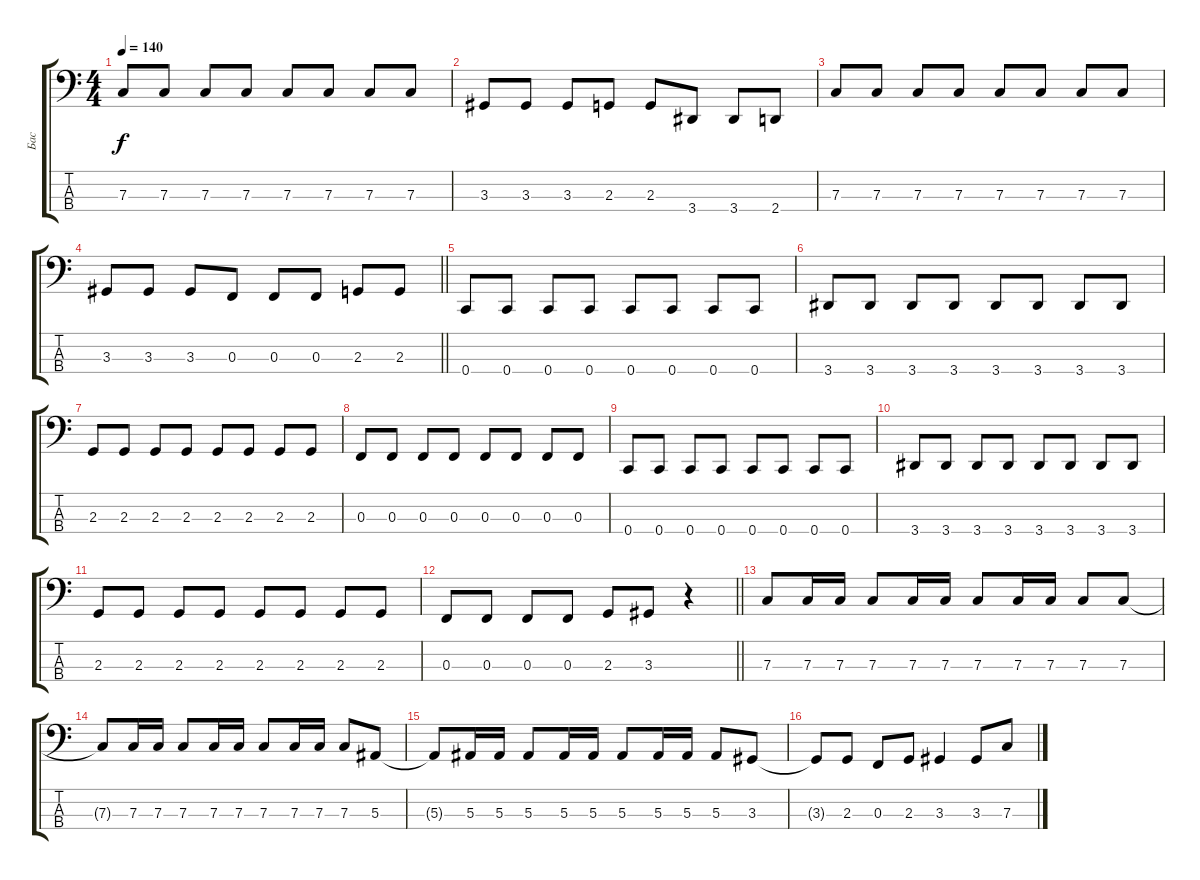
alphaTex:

\track ("Бас" "Бас") {instrument electricbassfinger}
\staff {score tabs}
\tuning (Eb2 Bb1 F1 C1) {hide}
\ts (4 4)
\tempo 140
\clef f4
\ks c
7.3.8{dy f} 7.3.8 7.3.8 7.3.8 7.3.8 7.3.8 7.3.8 7.3.8 |
3.3.8 3.3.8 3.3.8 2.3.8 2.3.8 3.4.8 3.4.8 2.4.8 |
7.3.8 7.3.8 7.3.8 7.3.8 7.3.8 7.3.8 7.3.8 7.3.8 |
\barLineRight lightlight
3.3.8 3.3.8 3.3.8 0.3.8 0.3.8 0.3.8 2.3.8 2.3.8 |
\section ("" "")
0.4.8 0.4.8 0.4.8 0.4.8 0.4.8 0.4.8 0.4.8 0.4.8 |
3.4.8 3.4.8 3.4.8 3.4.8 3.4.8 3.4.8 3.4.8 3.4.8 |
2.3.8 2.3.8 2.3.8 2.3.8 2.3.8 2.3.8 2.3.8 2.3.8 |
0.3.8 0.3.8 0.3.8 0.3.8 0.3.8 0.3.8 0.3.8 0.3.8 |
0.4.8 0.4.8 0.4.8 0.4.8 0.4.8 0.4.8 0.4.8 0.4.8 |
3.4.8 3.4.8 3.4.8 3.4.8 3.4.8 3.4.8 3.4.8 3.4.8 |
2.3.8 2.3.8 2.3.8 2.3.8 2.3.8 2.3.8 2.3.8 2.3.8 |
\barLineRight lightlight
0.3.8 0.3.8 0.3.8 0.3.8 2.3.8 3.3.8 r.4 |
\section ("" "")
7.3.8 7.3.16 7.3.16 7.3.8 7.3.16 7.3.16 7.3.8 7.3.16 7.3.16 7.3.8 7.3.8 |
7.3{t}.8 7.3.16 7.3.16 7.3.8 7.3.16 7.3.16 7.3.8 7.3.16 7.3.16 7.3.8 5.3.8 |
5.3{t}.8 5.3.16 5.3.16 5.3.8 5.3.16 5.3.16 5.3.8 5.3.16 5.3.16 5.3.8 3.3.8 |
3.3{t}.8 2.3.8 0.3.8 2.3.8 3.3.4 3.3.8 7.3.8
